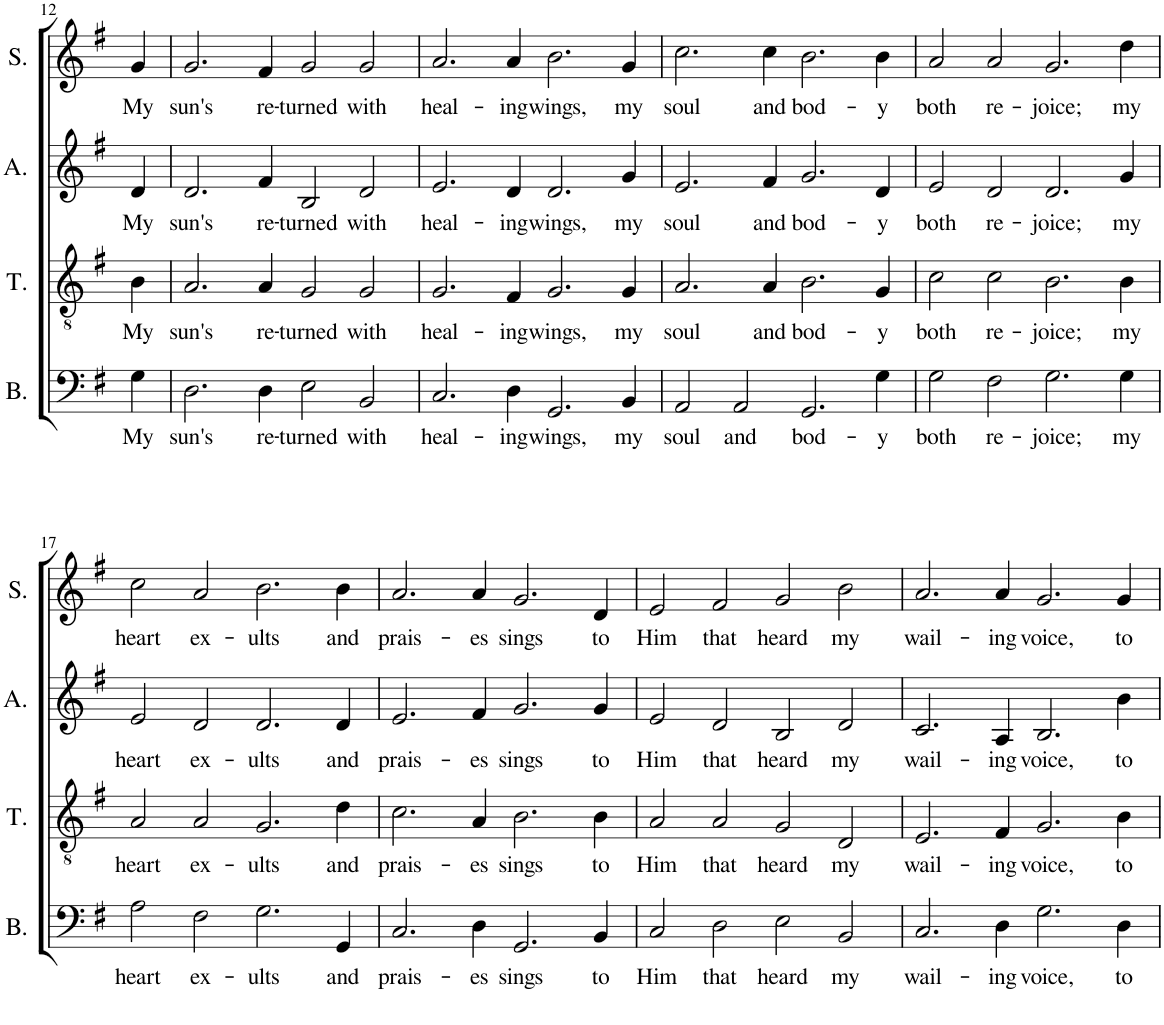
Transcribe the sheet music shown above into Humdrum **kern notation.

**kern	**text	**kern	**text	**kern	**text	**kern	**text
*part4	*part4	*part3	*part3	*part2	*part2	*part1	*part1
*staff4	*staff4	*staff3	*staff3	*staff2	*staff2	*staff1	*staff1
*I"Bass	*	*I"Tenor	*	*I"Alto	*	*I"Soprano	*
*I'B.	*	*I'T.	*	*I'A.	*	*I'S.	*
!!LO:PB:g=z
*clefF4	*	*clefGv2	*	*clefG2	*	*clefG2	*
*k[f#]	*	*k[f#]	*	*k[f#]	*	*k[f#]	*
*M4/2	*	*M4/2	*	*M4/2	*	*M4/2	*
=12	=12	=12	=12	=12	=12	=12	=12
!	!LO:LY:b	!	!LO:LY:b	!	!LO:LY:b	!	!LO:LY:b
4G\	My	4B\	My	4d/	My	4g/	My
=13	=13	=13	=13	=13	=13	=13	=13
!	!LO:LY:b	!	!LO:LY:b	!	!LO:LY:b	!	!LO:LY:b
2.D\	sun's	2.A/	sun's	2.d/	sun's	2.g/	sun's
!	!LO:LY:b	!	!LO:LY:b	!	!LO:LY:b	!	!LO:LY:b
4D\	re-	4A/	re-	4f#/	re-	4f#/	re-
!	!LO:LY:b	!	!LO:LY:b	!	!LO:LY:b	!	!LO:LY:b
2E\	-turned	2G/	-turned	2B/	-turned	2g/	-turned
!	!LO:LY:b	!	!LO:LY:b	!	!LO:LY:b	!	!LO:LY:b
2BB/	with	2G/	with	2d/	with	2g/	with
=14	=14	=14	=14	=14	=14	=14	=14
!	!LO:LY:b	!	!LO:LY:b	!	!LO:LY:b	!	!LO:LY:b
2.C/	heal-	2.G/	heal-	2.e/	heal-	2.a/	heal-
!	!LO:LY:b	!	!LO:LY:b	!	!LO:LY:b	!	!LO:LY:b
4D\	-ing	4F#/	-ing	4d/	-ing	4a/	-ing
!	!LO:LY:b	!	!LO:LY:b	!	!LO:LY:b	!	!LO:LY:b
2.GG/	wings,	2.G/	wings,	2.d/	wings,	2.b\	wings,
!	!LO:LY:b	!	!LO:LY:b	!	!LO:LY:b	!	!LO:LY:b
4BB/	my	4G/	my	4g/	my	4g/	my
=15	=15	=15	=15	=15	=15	=15	=15
!	!LO:LY:b	!	!LO:LY:b	!	!LO:LY:b	!	!LO:LY:b
2AA/	soul	2.A/	soul	2.e/	soul	2.cc\	soul
!	!LO:LY:b	!	!	!	!	!	!
2AA/	and	.	.	.	.	.	.
!	!	!	!LO:LY:b	!	!LO:LY:b	!	!LO:LY:b
.	.	4A/	and	4f#/	and	4cc\	and
!	!LO:LY:b	!	!LO:LY:b	!	!LO:LY:b	!	!LO:LY:b
2.GG/	bod-	2.B\	bod-	2.g/	bod-	2.b\	bod-
!	!LO:LY:b	!	!LO:LY:b	!	!LO:LY:b	!	!LO:LY:b
4G\	-y	4G/	-y	4d/	-y	4b\	-y
=16	=16	=16	=16	=16	=16	=16	=16
!	!LO:LY:b	!	!LO:LY:b	!	!LO:LY:b	!	!LO:LY:b
2G\	both	2c\	both	2e/	both	2a/	both
!	!LO:LY:b	!	!LO:LY:b	!	!LO:LY:b	!	!LO:LY:b
2F#\	re-	2c\	re-	2d/	re-	2a/	re-
!	!LO:LY:b	!	!LO:LY:b	!	!LO:LY:b	!	!LO:LY:b
2.G\	-joice;	2.B\	-joice;	2.d/	-joice;	2.g/	-joice;
!	!LO:LY:b	!	!LO:LY:b	!	!LO:LY:b	!	!LO:LY:b
4G\	my	4B\	my	4g/	my	4dd\	my
!!LO:LB:g=z
=17	=17	=17	=17	=17	=17	=17	=17
!	!LO:LY:b	!	!LO:LY:b	!	!LO:LY:b	!	!LO:LY:b
2A\	heart	2A/	heart	2e/	heart	2cc\	heart
!	!LO:LY:b	!	!LO:LY:b	!	!LO:LY:b	!	!LO:LY:b
2F#\	ex-	2A/	ex-	2d/	ex-	2a/	ex-
!	!LO:LY:b	!	!LO:LY:b	!	!LO:LY:b	!	!LO:LY:b
2.G\	-ults	2.G/	-ults	2.d/	-ults	2.b\	-ults
!	!LO:LY:b	!	!LO:LY:b	!	!LO:LY:b	!	!LO:LY:b
4GG/	and	4d\	and	4d/	and	4b\	and
=18	=18	=18	=18	=18	=18	=18	=18
!	!LO:LY:b	!	!LO:LY:b	!	!LO:LY:b	!	!LO:LY:b
2.C/	prais-	2.c\	prais-	2.e/	prais-	2.a/	prais-
!	!LO:LY:b	!	!LO:LY:b	!	!LO:LY:b	!	!LO:LY:b
4D\	-es	4A/	-es	4f#/	-es	4a/	-es
!	!LO:LY:b	!	!LO:LY:b	!	!LO:LY:b	!	!LO:LY:b
2.GG/	sings	2.B\	sings	2.g/	sings	2.g/	sings
!	!LO:LY:b	!	!LO:LY:b	!	!LO:LY:b	!	!LO:LY:b
4BB/	to	4B\	to	4g/	to	4d/	to
=19	=19	=19	=19	=19	=19	=19	=19
!	!LO:LY:b	!	!LO:LY:b	!	!LO:LY:b	!	!LO:LY:b
2C/	Him	2A/	Him	2e/	Him	2e/	Him
!	!LO:LY:b	!	!LO:LY:b	!	!LO:LY:b	!	!LO:LY:b
2D\	that	2A/	that	2d/	that	2f#/	that
!	!LO:LY:b	!	!LO:LY:b	!	!LO:LY:b	!	!LO:LY:b
2E\	heard	2G/	heard	2B/	heard	2g/	heard
!	!LO:LY:b	!	!LO:LY:b	!	!LO:LY:b	!	!LO:LY:b
2BB/	my	2D/	my	2d/	my	2b\	my
=20	=20	=20	=20	=20	=20	=20	=20
!	!LO:LY:b	!	!LO:LY:b	!	!LO:LY:b	!	!LO:LY:b
2.C/	wail-	2.E/	wail-	2.c/	wail-	2.a/	wail-
!	!LO:LY:b	!	!LO:LY:b	!	!LO:LY:b	!	!LO:LY:b
4D\	-ing	4F#/	-ing	4A/	-ing	4a/	-ing
!	!LO:LY:b	!	!LO:LY:b	!	!LO:LY:b	!	!LO:LY:b
2.G\	voice,	2.G/	voice,	2.B/	voice,	2.g/	voice,
!	!LO:LY:b	!	!LO:LY:b	!	!LO:LY:b	!	!LO:LY:b
4D\	to	4B\	to	4b\	to	4g/	to
=	=	=	=	=	=	=	=
*-	*-	*-	*-	*-	*-	*-	*-
